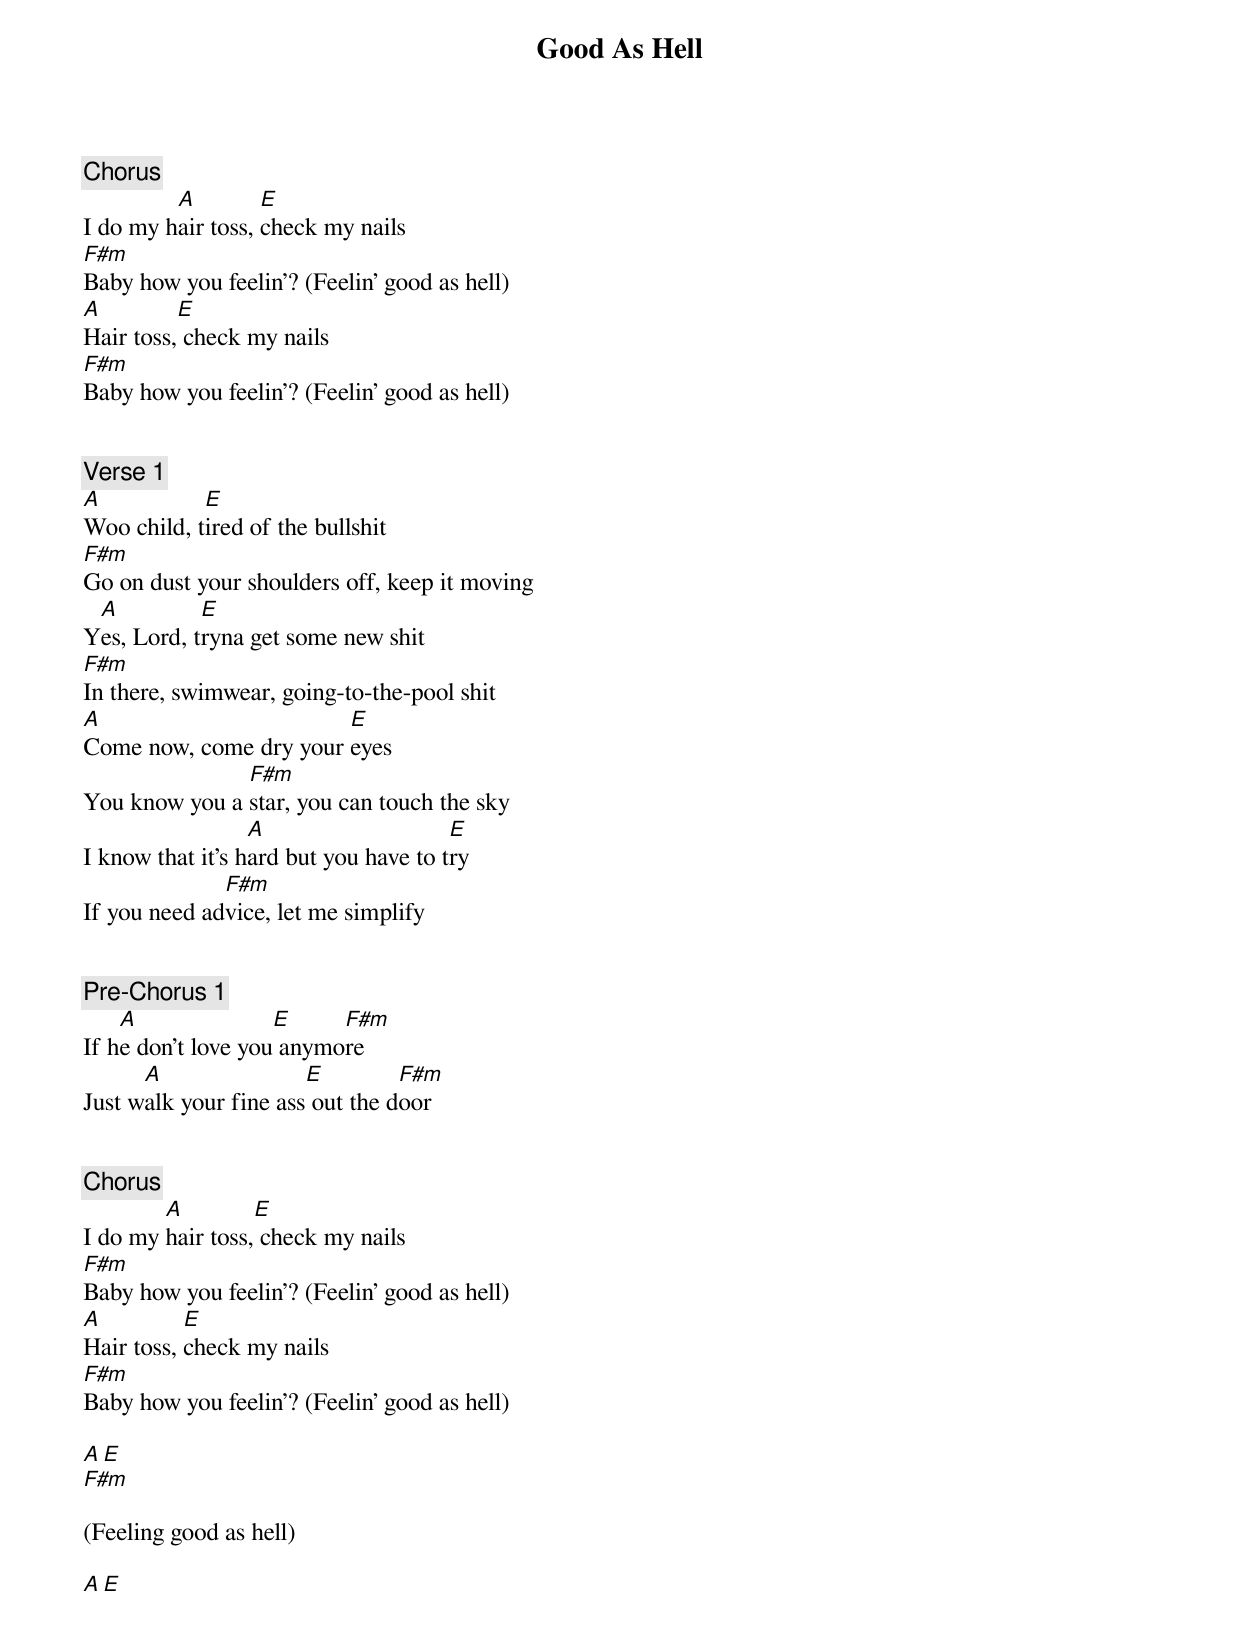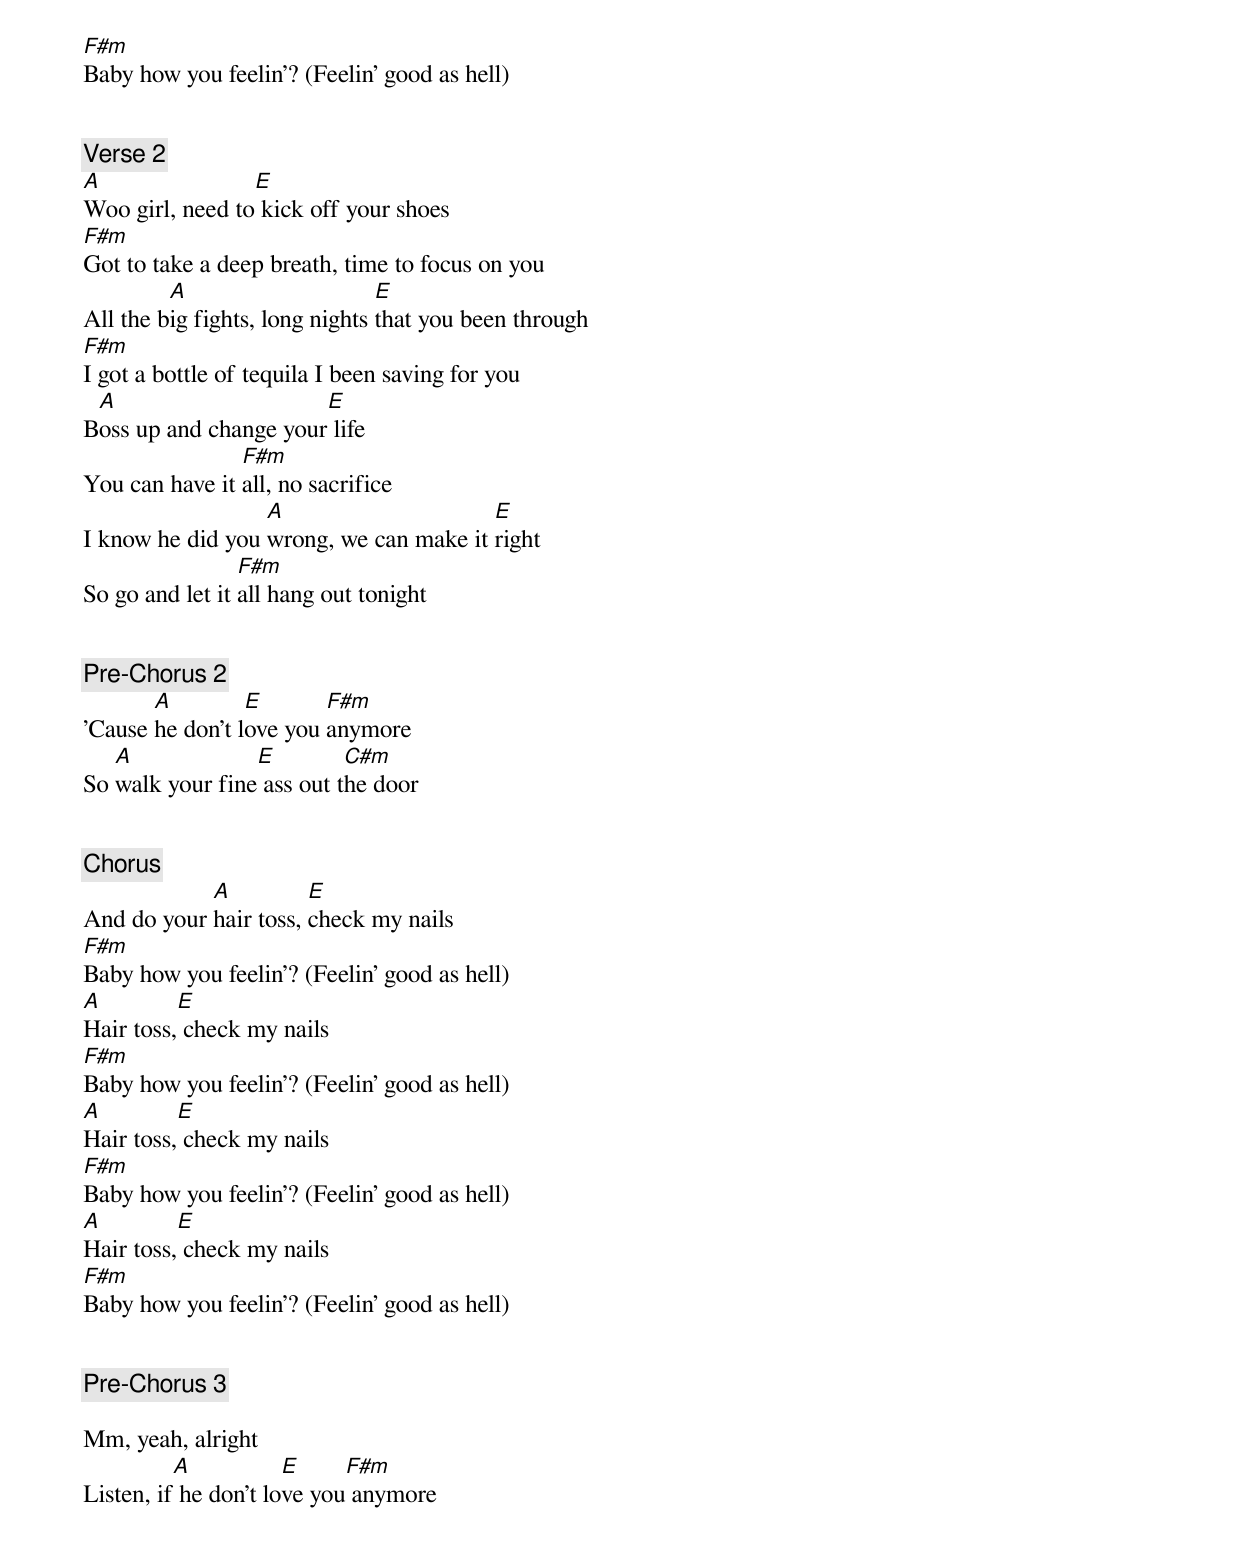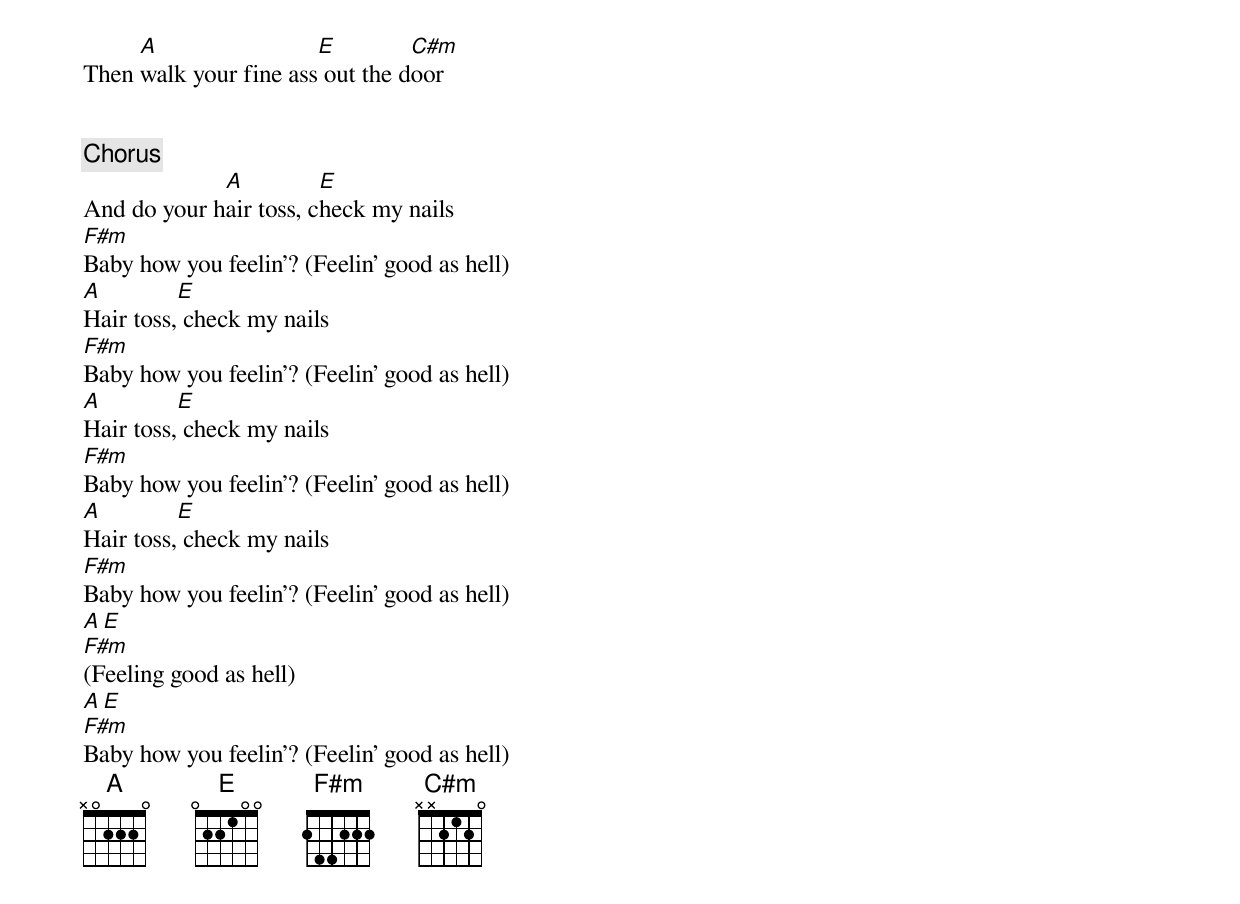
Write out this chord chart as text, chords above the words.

Good As Hell

[Chorus]
         A         E
I do my hair toss, check my nails
F#m
Baby how you feelin'? (Feelin' good as hell)
A         E
Hair toss, check my nails
F#m
Baby how you feelin'? (Feelin' good as hell)


[Verse 1]
A           E
Woo child, tired of the bullshit
F#m
Go on dust your shoulders off, keep it moving
 A          E
Yes, Lord, tryna get some new shit
F#m
In there, swimwear, going-to-the-pool shit
A                       E
Come now, come dry your eyes
               F#m
You know you a star, you can touch the sky
                  A                    E
I know that it's hard but you have to try
              F#m
If you need advice, let me simplify


[Pre-Chorus 1]
    A               E     F#m
If he don't love you anymore
      A                E         F#m
Just walk your fine ass out the door


[Chorus]
        A         E
I do my hair toss, check my nails
F#m
Baby how you feelin'? (Feelin' good as hell)
A          E
Hair toss, check my nails
F#m
Baby how you feelin'? (Feelin' good as hell)

A E
F#m

(Feeling good as hell)

A E

F#m
Baby how you feelin'? (Feelin' good as hell)


[Verse 2]
A                E
Woo girl, need to kick off your shoes
F#m
Got to take a deep breath, time to focus on you
         A                      E
All the big fights, long nights that you been through
F#m
I got a bottle of tequila I been saving for you
 A                     E
Boss up and change your life
                F#m
You can have it all, no sacrifice
                  A                     E
I know he did you wrong, we can make it right
                 F#m
So go and let it all hang out tonight


[Pre-Chorus 2]
       A         E       F#m
'Cause he don't love you anymore
   A             E         C#m
So walk your fine ass out the door


[Chorus]
            A          E
And do your hair toss, check my nails
F#m
Baby how you feelin'? (Feelin' good as hell)
A         E
Hair toss, check my nails
F#m
Baby how you feelin'? (Feelin' good as hell)
A         E
Hair toss, check my nails
F#m
Baby how you feelin'? (Feelin' good as hell)
A         E
Hair toss, check my nails
F#m
Baby how you feelin'? (Feelin' good as hell)


[Pre-Chorus 3]

Mm, yeah, alright
          A           E     F#m
Listen, if he don't love you anymore
     A                 E         C#m
Then walk your fine ass out the door


[Chorus]
             A          E
And do your hair toss, check my nails
F#m
Baby how you feelin'? (Feelin' good as hell)
A         E
Hair toss, check my nails
F#m
Baby how you feelin'? (Feelin' good as hell)
A         E
Hair toss, check my nails
F#m
Baby how you feelin'? (Feelin' good as hell)
A         E
Hair toss, check my nails
F#m
Baby how you feelin'? (Feelin' good as hell)
A E
F#m
(Feeling good as hell)
A E
F#m
Baby how you feelin'? (Feelin' good as hell)
